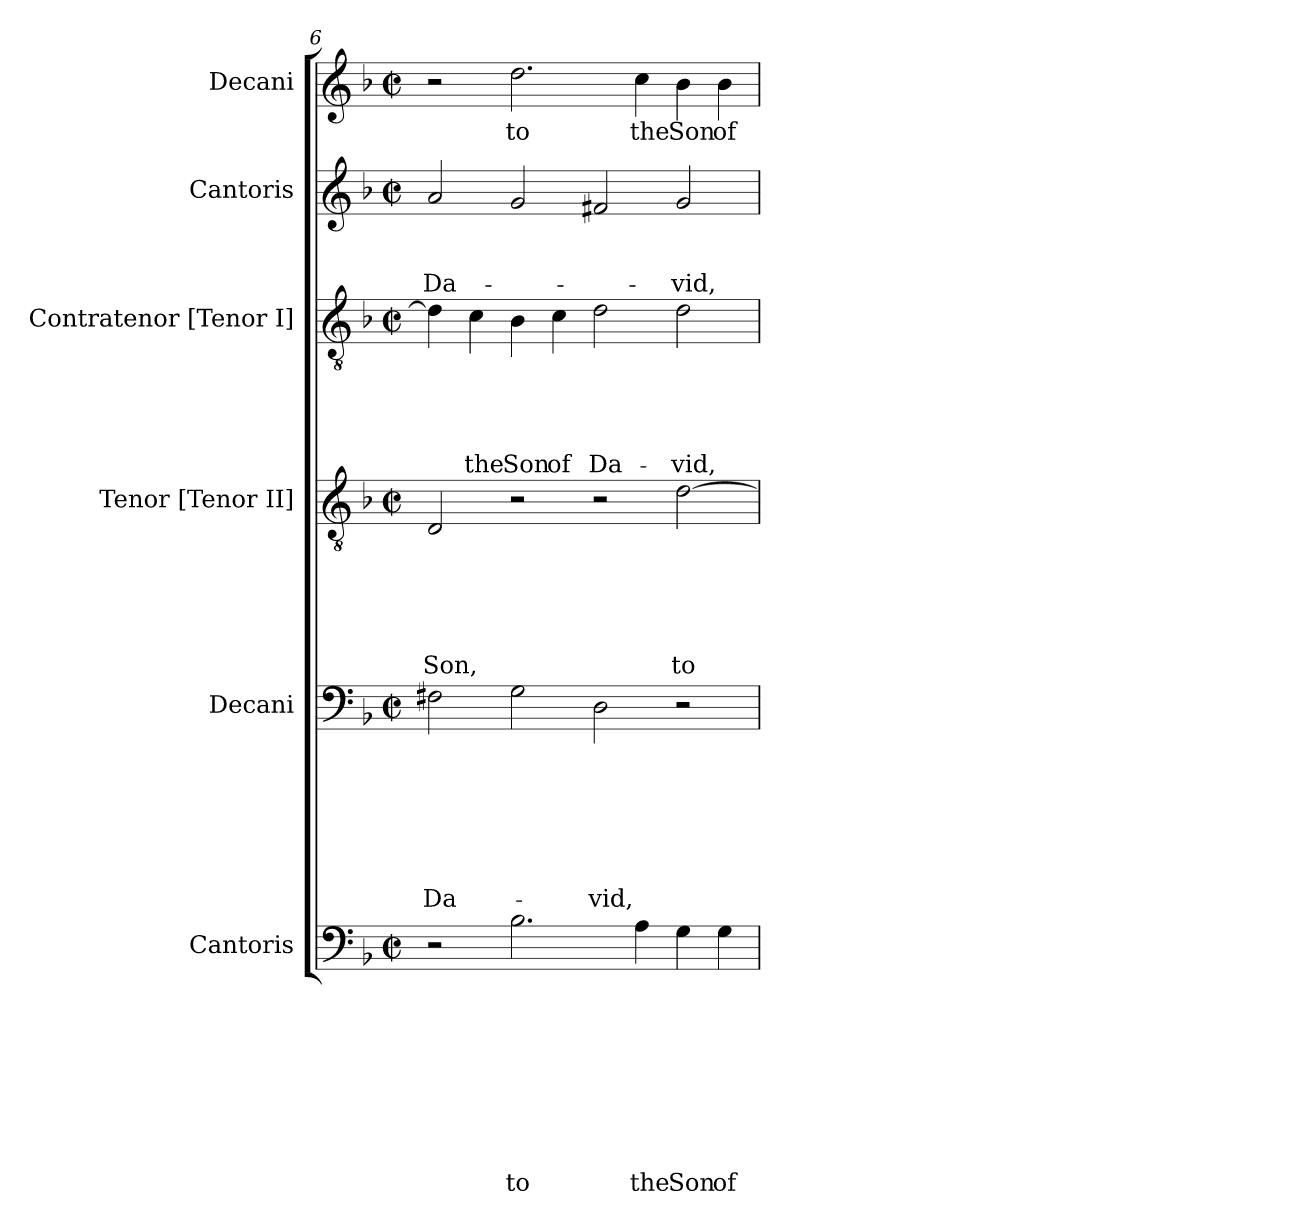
**kern	**text	**text	**text	**text	**text	**text	**text	**text	**text	**kern	**text	**text	**text	**text	**text	**text	**text	**kern	**text	**text	**text	**text	**text	**text	**kern	**text	**text	**text	**text	**text	**kern	**text	**text	**text	**kern	**text
*part6	*part6	*part6	*part6	*part6	*part6	*part6	*part6	*part6	*part6	*part5	*part5	*part5	*part5	*part5	*part5	*part5	*part5	*part4	*part4	*part4	*part4	*part4	*part4	*part4	*part3	*part3	*part3	*part3	*part3	*part3	*part2	*part2	*part2	*part2	*part1	*part1
*staff6	*staff6	*staff6	*staff6	*staff6	*staff6	*staff6	*staff6	*staff6	*staff6	*staff5	*staff5	*staff5	*staff5	*staff5	*staff5	*staff5	*staff5	*staff4	*staff4	*staff4	*staff4	*staff4	*staff4	*staff4	*staff3	*staff3	*staff3	*staff3	*staff3	*staff3	*staff2	*staff2	*staff2	*staff2	*staff1	*staff1
*I"Cantoris	*	*	*	*	*	*	*	*	*	*I"Decani	*	*	*	*	*	*	*	*I"Tenor [Tenor II]	*	*	*	*	*	*	*I"Contratenor [Tenor I]	*	*	*	*	*	*I"Cantoris	*	*	*	*I"Decani	*
*clefF4	*	*	*	*	*	*	*	*	*	*clefF4	*	*	*	*	*	*	*	*clefGv2	*	*	*	*	*	*	*clefGv2	*	*	*	*	*	*clefG2	*	*	*	*clefG2	*
*k[b-]	*	*	*	*	*	*	*	*	*	*k[b-]	*	*	*	*	*	*	*	*k[b-]	*	*	*	*	*	*	*k[b-]	*	*	*	*	*	*k[b-]	*	*	*	*k[b-]	*
*F:	*	*	*	*	*	*	*	*	*	*F:	*	*	*	*	*	*	*	*F:	*	*	*	*	*	*	*F:	*	*	*	*	*	*F:	*	*	*	*F:	*
*M2/2	*	*	*	*	*	*	*	*	*	*M2/2	*	*	*	*	*	*	*	*M2/2	*	*	*	*	*	*	*M2/2	*	*	*	*	*	*M2/2	*	*	*	*M2/2	*
*met(c|)	*	*	*	*	*	*	*	*	*	*met(c|)	*	*	*	*	*	*	*	*met(c|)	*	*	*	*	*	*	*met(c|)	*	*	*	*	*	*met(c|)	*	*	*	*met(c|)	*
=6	=6	=6	=6	=6	=6	=6	=6	=6	=6	=6	=6	=6	=6	=6	=6	=6	=6	=6	=6	=6	=6	=6	=6	=6	=6	=6	=6	=6	=6	=6	=6	=6	=6	=6	=6	=6
!	!	!	!	!	!	!	!	!	!	!	!	!	!	!	!	!	!LO:LY:b:rj	!	!	!	!	!	!	!LO:LY:b	!	!	!	!	!	!	!	!	!	!LO:LY:b:rj	!	!
2r	.	.	.	.	.	.	.	.	.	2F#X\	.	.	.	.	.	.	Da-	2D/	.	.	.	.	.	Son,	4d\]	.	.	.	.	.	2a/	.	.	Da-	2r	.
!	!	!	!	!	!	!	!	!	!	!	!	!	!	!	!	!	!	!	!	!	!	!	!	!	!	!	!	!	!	!LO:LY:b	!	!	!	!	!	!
.	.	.	.	.	.	.	.	.	.	.	.	.	.	.	.	.	.	.	.	.	.	.	.	.	4c\	.	.	.	.	the	.	.	.	.	.	.
!	!	!	!	!	!	!	!	!	!LO:LY:b:rj	!	!	!	!	!	!	!	!	!	!	!	!	!	!	!	!	!	!	!	!	!LO:LY:b	!	!	!	!	!	!LO:LY:b:rj
2.B-\	.	.	.	.	.	.	.	.	to	2G\	.	.	.	.	.	.	.	2r	.	.	.	.	.	.	4B-\	.	.	.	.	Son	2g/	.	.	.	2.dd\	to
!	!	!	!	!	!	!	!	!	!	!	!	!	!	!	!	!	!	!	!	!	!	!	!	!	!	!	!	!	!	!LO:LY:b	!	!	!	!	!	!
.	.	.	.	.	.	.	.	.	.	.	.	.	.	.	.	.	.	.	.	.	.	.	.	.	4c\	.	.	.	.	of	.	.	.	.	.	.
!	!	!	!	!	!	!	!	!	!	!	!	!	!	!	!	!	!LO:LY:b:rj	!	!	!	!	!	!	!	!	!	!	!	!	!LO:LY:b	!	!	!	!	!	!
.	.	.	.	.	.	.	.	.	.	2D\	.	.	.	.	.	.	-vid,	2r	.	.	.	.	.	.	2d\	.	.	.	.	Da-	2f#X/	.	.	.	.	.
!	!	!	!	!	!	!	!	!	!LO:LY:b:rj	!	!	!	!	!	!	!	!	!	!	!	!	!	!	!	!	!	!	!	!	!	!	!	!	!	!	!LO:LY:b:rj
4A\	.	.	.	.	.	.	.	.	the	.	.	.	.	.	.	.	.	.	.	.	.	.	.	.	.	.	.	.	.	.	.	.	.	.	4cc\	the
!	!	!	!	!	!	!	!	!	!LO:LY:b:rj	!	!	!	!	!	!	!	!	!	!	!	!	!	!	!LO:LY:b	!	!	!	!	!	!LO:LY:b	!	!	!	!LO:LY:b:rj	!	!LO:LY:b:rj
4G\	.	.	.	.	.	.	.	.	Son	2r	.	.	.	.	.	.	.	[>2d\	.	.	.	.	.	to	2d\	.	.	.	.	-vid,	2g/	.	.	-vid,	4b-\	Son
!	!	!	!	!	!	!	!	!	!LO:LY:b:rj	!	!	!	!	!	!	!	!	!	!	!	!	!	!	!	!	!	!	!	!	!	!	!	!	!	!	!LO:LY:b:rj
4G\	.	.	.	.	.	.	.	.	of	.	.	.	.	.	.	.	.	.	.	.	.	.	.	.	.	.	.	.	.	.	.	.	.	.	4b-\	of
=	=	=	=	=	=	=	=	=	=	=	=	=	=	=	=	=	=	=	=	=	=	=	=	=	=	=	=	=	=	=	=	=	=	=	=	=
*-	*-	*-	*-	*-	*-	*-	*-	*-	*-	*-	*-	*-	*-	*-	*-	*-	*-	*-	*-	*-	*-	*-	*-	*-	*-	*-	*-	*-	*-	*-	*-	*-	*-	*-	*-	*-
